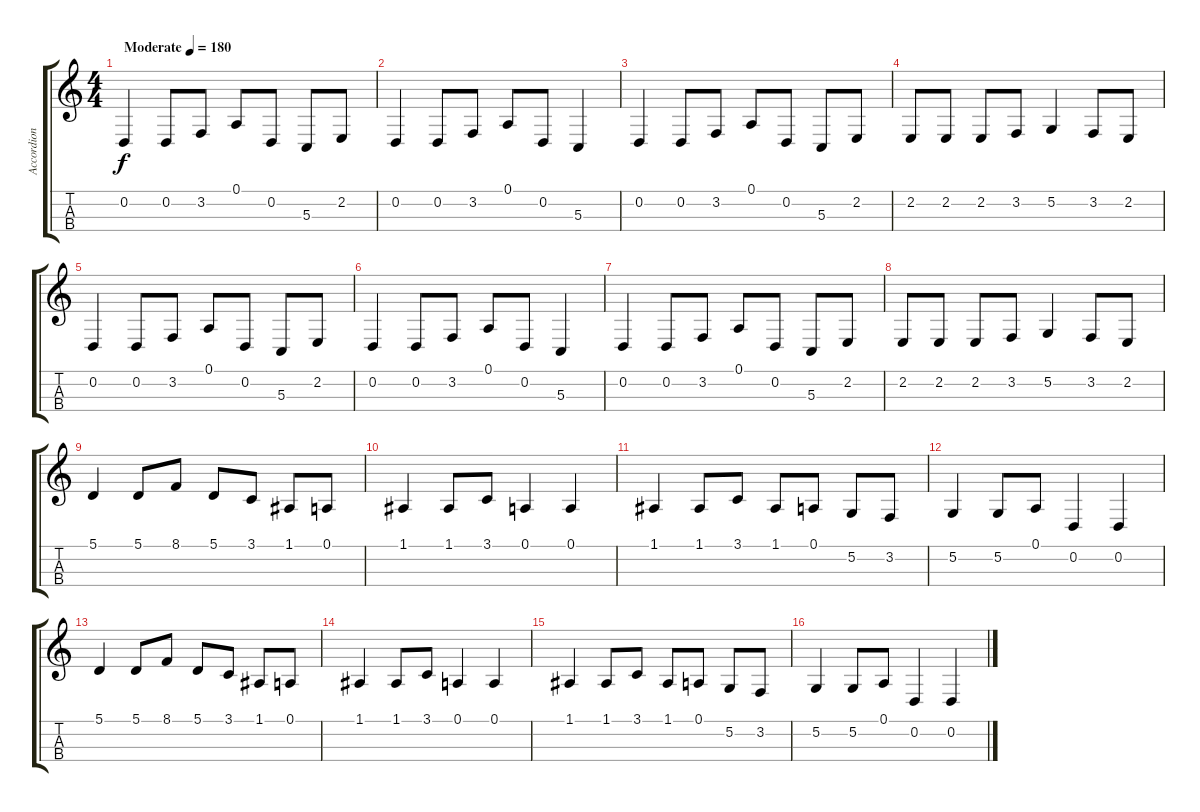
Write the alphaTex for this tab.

\track ("Accordion" "Accordion") {instrument cello}
\staff {score tabs}
\tuning (A3 D3 G2 C2) {hide}
\ts (4 4)
\tempo (180 "Moderate")
\clef g2
\ks c
0.2.4{dy f instrument cello} 0.2.8 3.2.8 0.1.8 0.2.8 5.3.8 2.2.8 |
0.2.4 0.2.8 3.2.8 0.1.8 0.2.8 5.3.4 |
0.2.4 0.2.8 3.2.8 0.1.8 0.2.8 5.3.8 2.2.8 |
2.2.8 2.2.8 2.2.8 3.2.8 5.2.4 3.2.8 2.2.8 |
0.2.4 0.2.8 3.2.8 0.1.8 0.2.8 5.3.8 2.2.8 |
0.2.4 0.2.8 3.2.8 0.1.8 0.2.8 5.3.4 |
0.2.4 0.2.8 3.2.8 0.1.8 0.2.8 5.3.8 2.2.8 |
2.2.8 2.2.8 2.2.8 3.2.8 5.2.4 3.2.8 2.2.8 |
5.1.4 5.1.8 8.1.8 5.1.8 3.1.8 1.1.8 0.1.8 |
1.1.4 1.1.8 3.1.8 0.1.4 0.1.4 |
1.1.4 1.1.8 3.1.8 1.1.8 0.1.8 5.2.8 3.2.8 |
5.2.4 5.2.8 0.1.8 0.2.4 0.2.4 |
5.1.4 5.1.8 8.1.8 5.1.8 3.1.8 1.1.8 0.1.8 |
1.1.4 1.1.8 3.1.8 0.1.4 0.1.4 |
1.1.4 1.1.8 3.1.8 1.1.8 0.1.8 5.2.8 3.2.8 |
5.2.4 5.2.8 0.1.8 0.2.4 0.2.4
